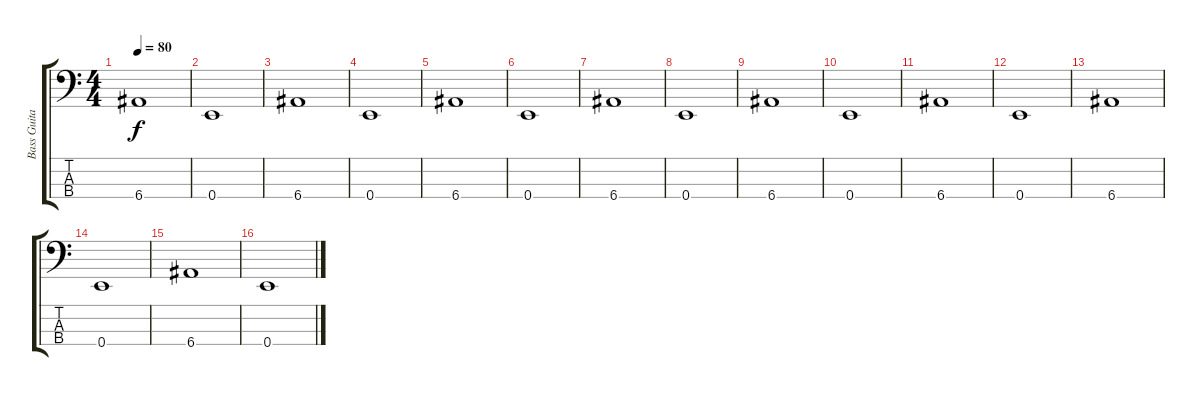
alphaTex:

\track ("Bass Guitar" "Bass Guita") {instrument electricbasspick}
\staff {score tabs}
\tuning (G2 D2 A1 E1) {hide}
\ts (4 4)
\tempo 80
\clef f4
\ks c
6.4.1{dy f} |
0.4.1 |
6.4.1 |
0.4.1 |
6.4.1 |
0.4.1 |
6.4.1 |
0.4.1 |
6.4.1 |
0.4.1 |
6.4.1 |
0.4.1 |
6.4.1 |
0.4.1 |
6.4.1 |
0.4.1
